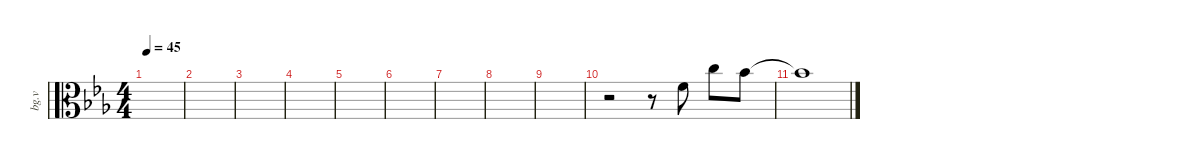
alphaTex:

\defaultSystemsLayout 4
\hideDynamics
\bracketExtendMode nobrackets
\otherSystemsTrackNameOrientation horizontal
\track ("Background Vocal" "bg.v") {instrument viola}
\staff {score}
\tuning (A4 D4 G3 C3)
\ts (4 4)
\tempo 45
\clef c3
\ks cminor
|
|
|
|
|
|
|
|
|
r.2 r.8 3.2.8 3.1.8 1.1.8 |
1.1{t}.1
